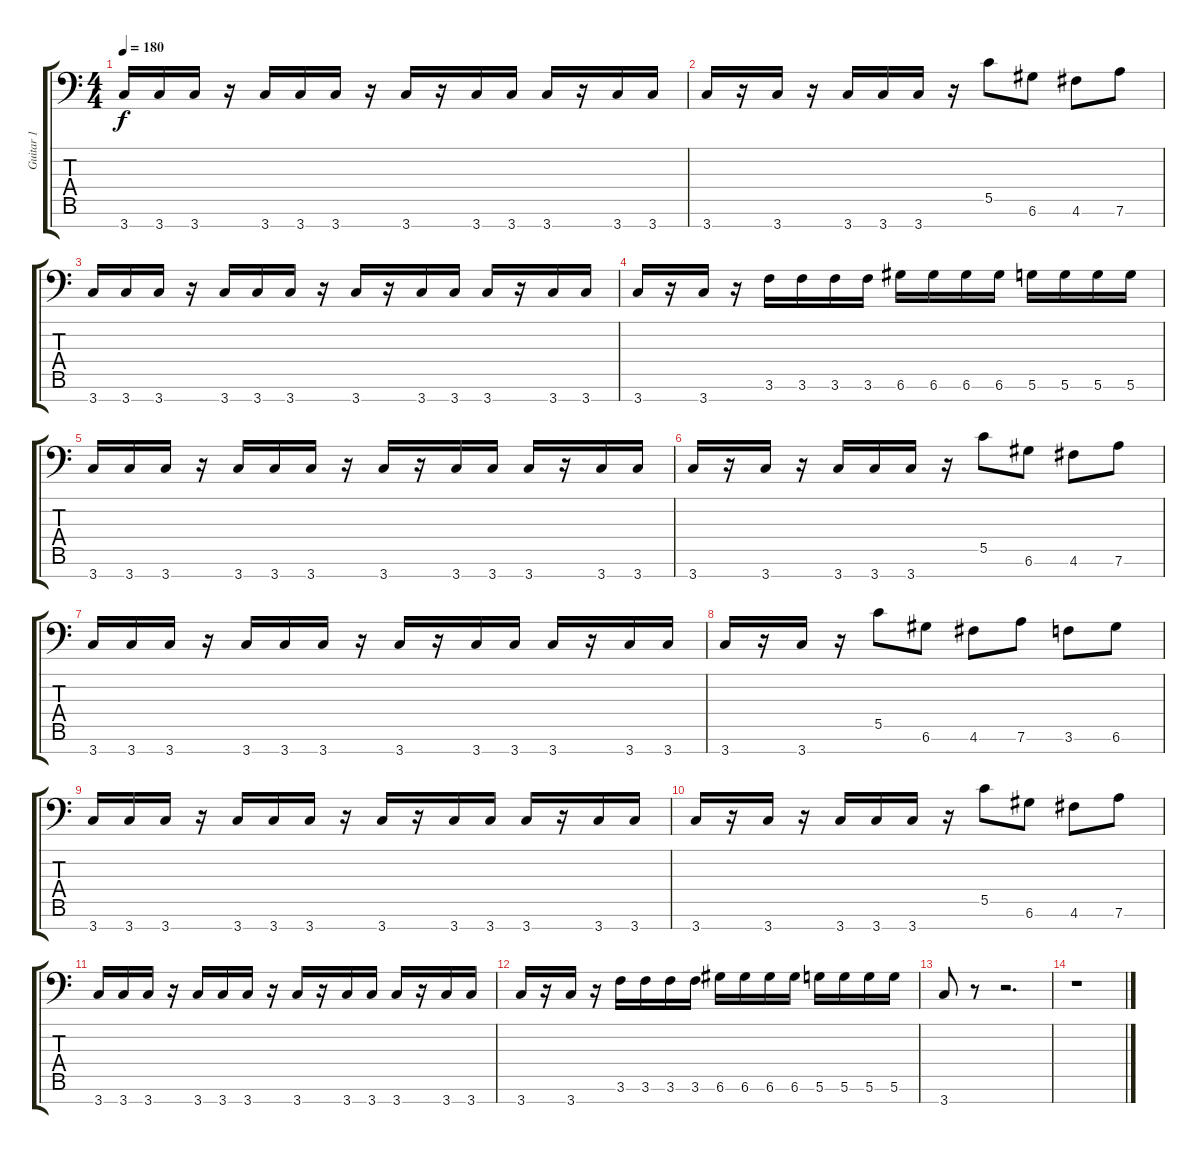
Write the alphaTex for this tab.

\track ("Guitar 1" "Guitar 1") {instrument distortionguitar}
\staff {score tabs}
\tuning (D4 A3 F3 C3 G2 D2 A1) {hide}
\ts (4 4)
\tempo 180
\clef f4
\ks c
3.7.16{dy f} 3.7.16 3.7.16 r.16 3.7.16 3.7.16 3.7.16 r.16 3.7.16 r.16 3.7.16 3.7.16 3.7.16 r.16 3.7.16 3.7.16 |
3.7.16 r.16 3.7.16 r.16 3.7.16 3.7.16 3.7.16 r.16 5.5.8 6.6.8 4.6.8 7.6.8 |
3.7.16 3.7.16 3.7.16 r.16 3.7.16 3.7.16 3.7.16 r.16 3.7.16 r.16 3.7.16 3.7.16 3.7.16 r.16 3.7.16 3.7.16 |
3.7.16 r.16 3.7.16 r.16 3.6.16 3.6.16 3.6.16 3.6.16 6.6.16 6.6.16 6.6.16 6.6.16 5.6.16 5.6.16 5.6.16 5.6.16 |
3.7.16 3.7.16 3.7.16 r.16 3.7.16 3.7.16 3.7.16 r.16 3.7.16 r.16 3.7.16 3.7.16 3.7.16 r.16 3.7.16 3.7.16 |
3.7.16 r.16 3.7.16 r.16 3.7.16 3.7.16 3.7.16 r.16 5.5.8 6.6.8 4.6.8 7.6.8 |
3.7.16 3.7.16 3.7.16 r.16 3.7.16 3.7.16 3.7.16 r.16 3.7.16 r.16 3.7.16 3.7.16 3.7.16 r.16 3.7.16 3.7.16 |
3.7.16 r.16 3.7.16 r.16 5.5.8 6.6.8 4.6.8 7.6.8 3.6.8 6.6.8 |
3.7.16 3.7.16 3.7.16 r.16 3.7.16 3.7.16 3.7.16 r.16 3.7.16 r.16 3.7.16 3.7.16 3.7.16 r.16 3.7.16 3.7.16 |
3.7.16 r.16 3.7.16 r.16 3.7.16 3.7.16 3.7.16 r.16 5.5.8 6.6.8 4.6.8 7.6.8 |
3.7.16 3.7.16 3.7.16 r.16 3.7.16 3.7.16 3.7.16 r.16 3.7.16 r.16 3.7.16 3.7.16 3.7.16 r.16 3.7.16 3.7.16 |
3.7.16 r.16 3.7.16 r.16 3.6.16 3.6.16 3.6.16 3.6.16 6.6.16 6.6.16 6.6.16 6.6.16 5.6.16 5.6.16 5.6.16 5.6.16 |
3.7.8 r.8 r.2{d} |
r.1
